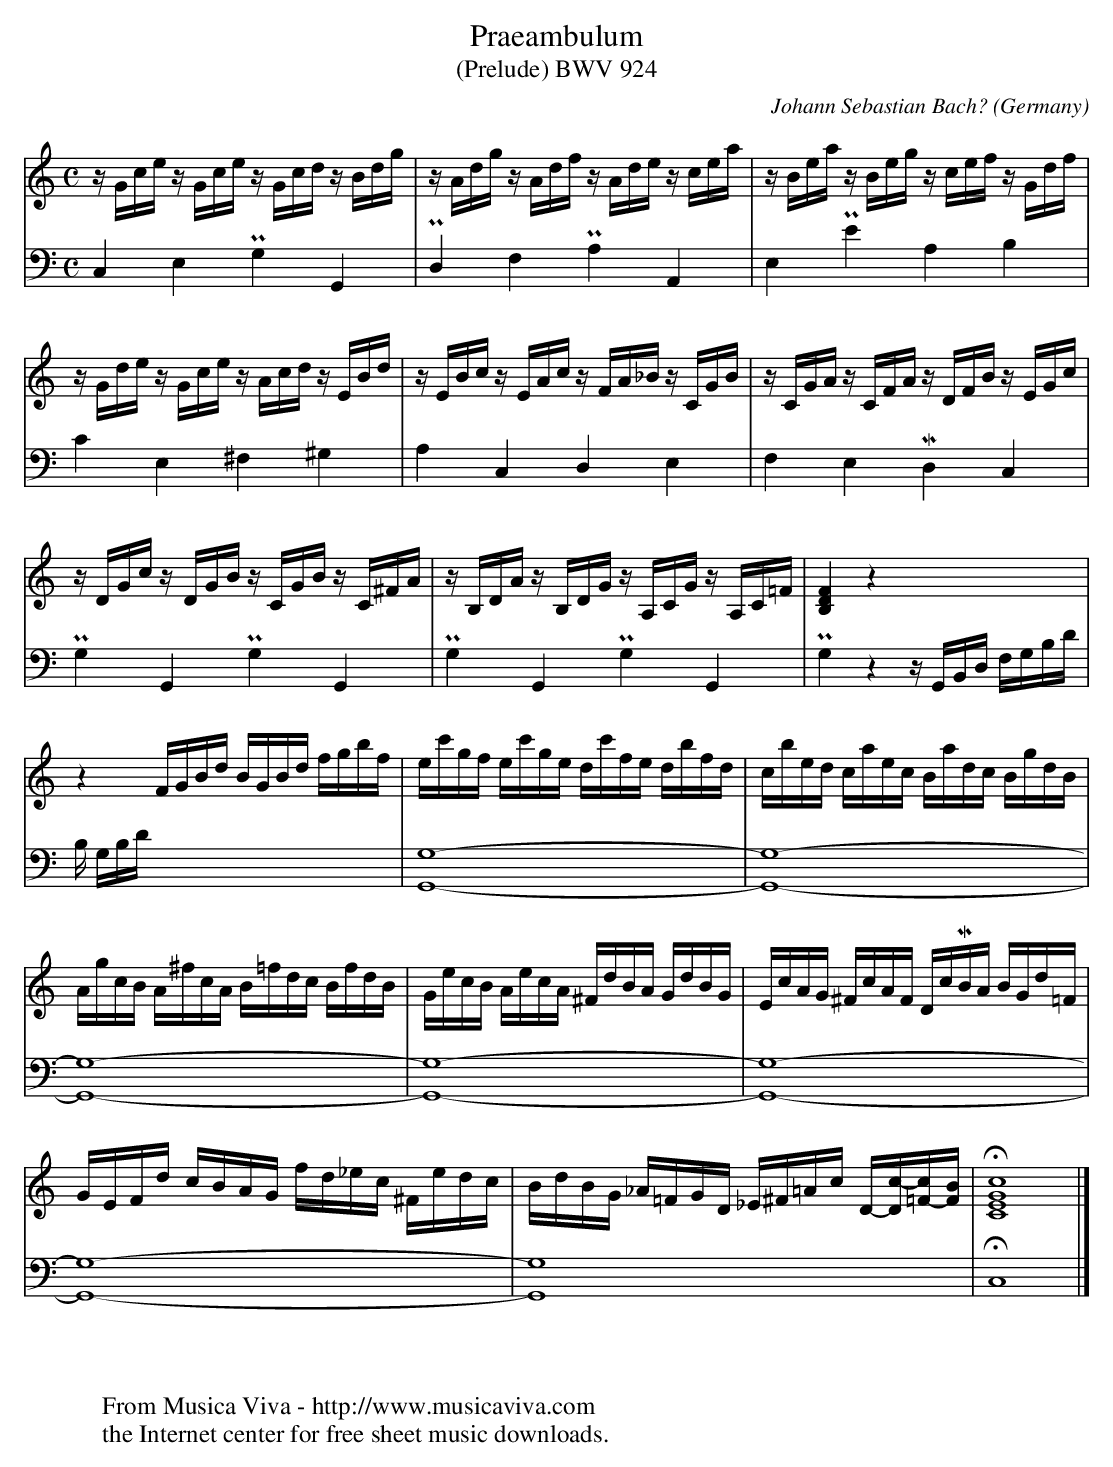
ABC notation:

X:1
T:Praeambulum
T:(Prelude) BWV 924
C:Johann Sebastian Bach?
O:Germany
V:1 Program 1 6 %Harpsichord
V:2 Program 1 6 bass %Harpsichord
U: O = uptrill
U: J = downtrill
M:C
L:1/16
K:C
V:1
zGce zGce zGcd zBdg|zAdg zAdf zAde zcea|zBea zBeg zcef zGdf|
V:2
C,4E,4PG,4G,,4|PD,4F,4PA,4A,,4|E,4PE4A,4JB,4|
V:1
zGde zGce zAcd zEBd|zEBc zEAc zFA_B zCGB|zCGA zCFA zDFB zEGc|
V:2
C4E,4^F,4O^G,4|A,4C,4D,4JE,4|F,4E,4MD,4C,4|
V:1
zDGc zDGB zCGB zC^FA|zB,DA zB,DG zA,CG zA,C=F|[B,4D4F4]z4x8|
V:2
PG,4G,,4PG,4G,,4|PG,4G,,4PG,4G,,4|PG,4z4zG,,B,,D, F,G,B,D|
V:1
z4FGBd BGBd fgbf|ec'gf ec'ge dc'fe dbfd|cbed caec Badc BgdB|
V:2
B, G,B,Dx12|[G,,16-G,16-]|[G,,16-G,16-]|
V:1
AgcB A^fcA B=fdc BfdB|GecB AecA ^FdBA GdBG|\
EcAG ^FcAF DcMBA BGd=F|
V:2
[G,,16-G,16-]|[G,,16-G,16-]|[G,,16-G,16-]|
V:1
GEFd cBAG fd_ec ^Fedc|BdBG _A=FGD _E^F=Ac D-[Dc-][=F-c][FB]|\
H[C16E16G16c16]|]
V:2
[G,,16-G,16-]|[G,,16G,16]|HC,16|]
W:
W:
W:  From Musica Viva - http://www.musicaviva.com
W:  the Internet center for free sheet music downloads.
